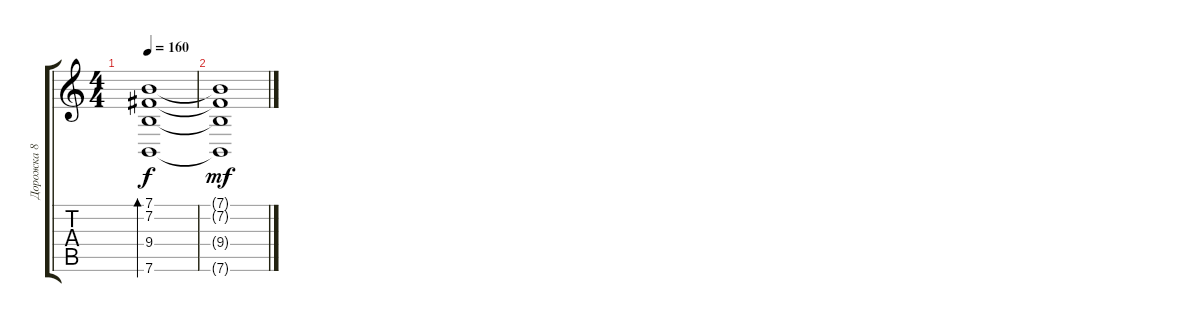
\track ("Дорожка 8" "Дорожка 8") {instrument brightacousticpiano}
\staff {score tabs}
\tuning (E4 B3 G3 D3 A2 E2) {hide}
\ts (4 4)
\tempo 160
\clef g2
\ks c
(7.1 7.2 9.4 7.6).1{bd 120 dy f} |
(7.1{t} 7.2{t} 9.4{t} 7.6{t}).1{dy mf}
